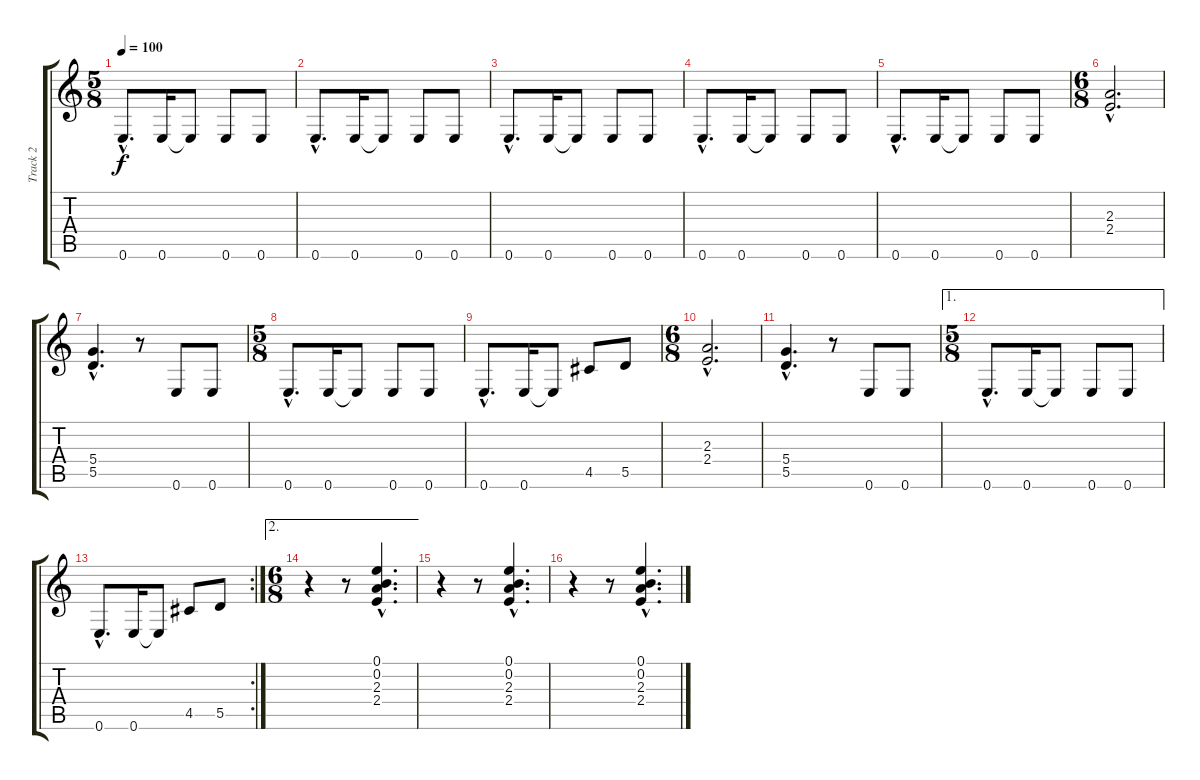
\track ("Track 2" "Track 2") {instrument overdrivenguitar}
\staff {score tabs}
\tuning (E4 B3 G3 D3 A2 E2) {hide}
\ts (5 8)
\tempo 100
\clef g2
\ks c
0.6{hac}.8{d dy f} 0.6.16 0.6{t}.8 0.6.8 0.6.8 |
0.6{hac}.8{d} 0.6.16 0.6{t}.8 0.6.8 0.6.8 |
0.6{hac}.8{d} 0.6.16 0.6{t}.8 0.6.8 0.6.8 |
0.6{hac}.8{d} 0.6.16 0.6{t}.8 0.6.8 0.6.8 |
0.6{hac}.8{d} 0.6.16 0.6{t}.8 0.6.8 0.6.8 |
\ts (6 8)
(2.3{hac} 2.4{hac}).2{d} |
(5.4{hac} 5.5{hac}).4{d} r.8 0.6.8 0.6.8 |
\ts (5 8)
0.6{hac}.8{d} 0.6.16 0.6{t}.8 0.6.8 0.6.8 |
0.6{hac}.8{d} 0.6.16 0.6{t}.8 4.5.8 5.5.8 |
\ts (6 8)
(2.3{hac} 2.4{hac}).2{d} |
(5.4{hac} 5.5{hac}).4{d} r.8 0.6.8 0.6.8 |
\ae 1
\ts (5 8)
0.6{hac}.8{d} 0.6.16 0.6{t}.8 0.6.8 0.6.8 |
\rc 2
0.6{hac}.8{d} 0.6.16 0.6{t}.8 4.5.8 5.5.8 |
\ae 2
\ts (6 8)
r.4 r.8 (0.1{hac} 0.2{hac} 2.3{hac} 2.4{hac}).4{d} |
r.4 r.8 (0.1{hac} 0.2{hac} 2.3{hac} 2.4{hac}).4{d} |
r.4 r.8 (0.1{hac} 0.2{hac} 2.3{hac} 2.4{hac}).4{d}
